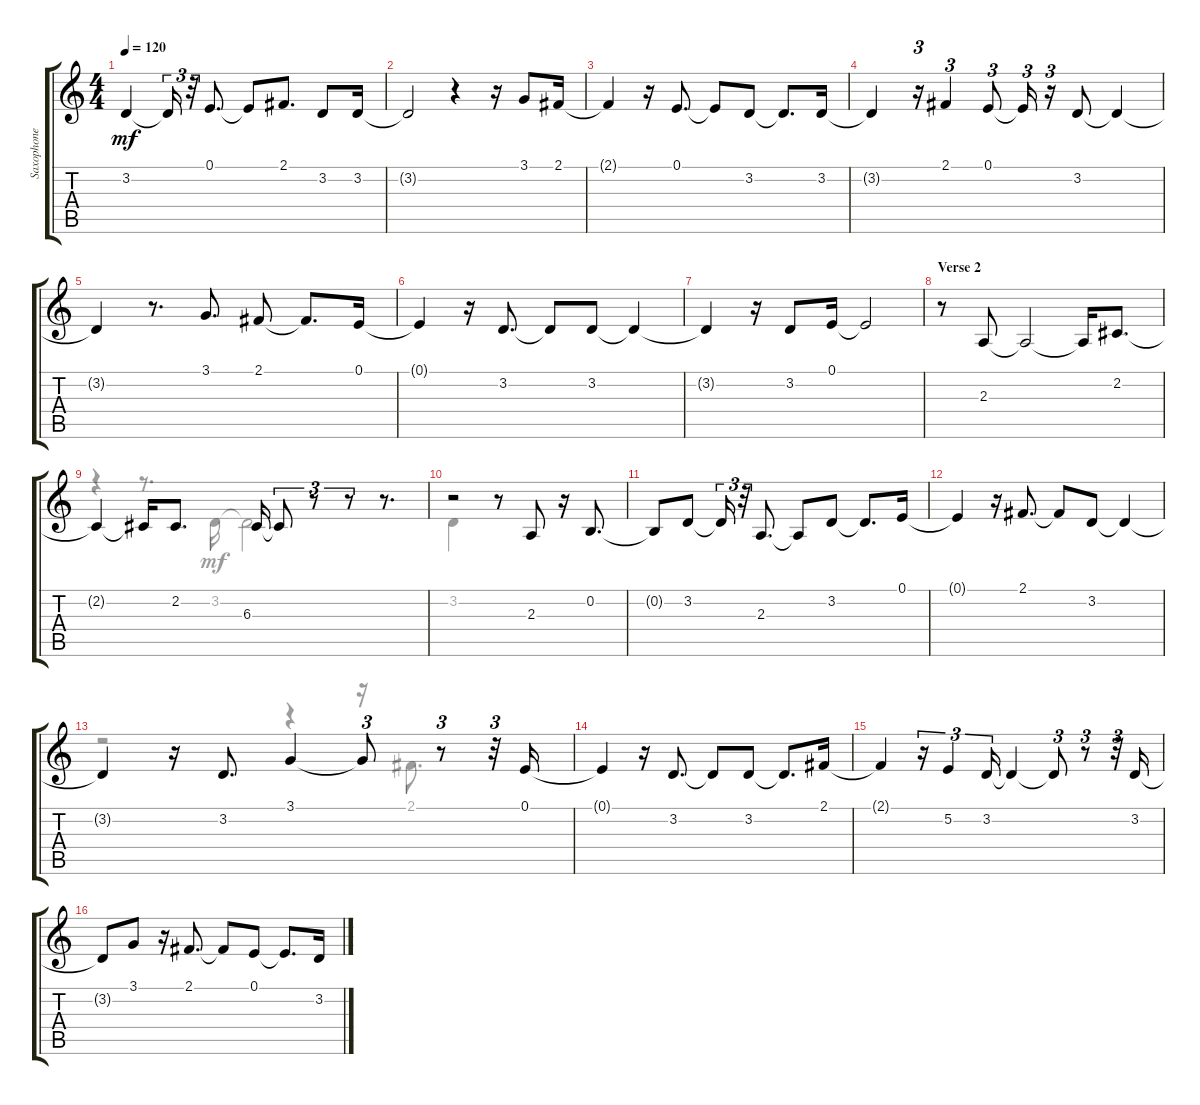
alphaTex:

\track ("Saxophone : Alto in Eb" "Saxophone ") {instrument altosax}
\staff {score tabs}
\tuning (E4 B3 G3 D3 A2 E2) {hide}
\voice
\ts (4 4)
\tempo 120
\clef g2
\ks aminor
3.2{t}.4{dy mf} 3.2{t}.16{tu (3 2)} r.32{tu (3 2)} 0.1.8{d} 0.1{t}.8 2.1.8{d} 3.2.8 3.2.16 |
3.2{t}.2 r.4 r.16 3.1.8 2.1.16 |
2.1{t}.4 r.16 0.1.8{d} 0.1{t}.8 3.2.8 3.2{t}.8{d} 3.2.16 |
3.2{t}.4 r.16{tu (3 2)} 2.1.4{tu (3 2)} 0.1.8{tu (3 2)} 0.1{t}.16{tu (3 2)} r.16{tu (3 2)} 3.2.8 3.2{t}.4 |
3.2{t}.4 r.8{d} 3.1.8{d} 2.1.8 2.1{t}.8{d} 0.1.16 |
0.1{t}.4 r.16 3.2.8{d} 3.2{t}.8 3.2.8 3.2{t}.4 |
3.2{t}.4 r.16 3.2.8 0.1.16 0.1{t}.2 |
\section ("" "Verse 2")
r.8 2.3.8 2.3{t}.2 2.3{t}.16 2.2.8{d} |
2.2{t}.4 2.2{t}.16 2.2.8{d} 6.3.16 6.3{t}.8{tu (3 2)} r.8{tu (3 2)} r.8{tu (3 2)} r.8{d} |
r.2 r.8 2.3.8 r.16 0.2.8{d} |
0.2{t}.8 3.2.8 3.2{t}.16{tu (3 2)} r.32{tu (3 2)} 2.3.8{d} 2.3{t}.8 3.2.8 3.2{t}.8{d} 0.1.16 |
0.1{t}.4 r.16 2.1.8{d} 2.1{t}.8 3.2.8 3.2{t}.4 |
3.2{t}.4 r.16 3.2.8{d} 3.1.4 3.1{t}.8{tu (3 2)} r.8{tu (3 2)} r.32{tu (3 2)} 0.1.16 |
0.1{t}.4 r.16 3.2.8{d} 3.2{t}.8 3.2.8 3.2{t}.8{d} 2.1.16 |
2.1{t}.4 r.16{tu (3 2)} 5.2.4{tu (3 2)} 3.2.16{tu (3 2)} 3.2{t}.4 3.2{t}.8{tu (3 2)} r.8{tu (3 2)} r.32{tu (3 2)} 3.2.16 |
3.2{t}.8 3.1.8 r.16 2.1.8{d} 2.1{t}.8 0.1.8 0.1{t}.8{d} 3.2.16
\voice
\clef g2
\ottava regular
\simile none
\ks aminor
|
|
|
|
|
|
|
|
r.4 r.8{d} 3.2.16 3.2{t}.2 |
3.2.4 |
|
|
r.2 r.4 r.16 2.1.8{d} |
|
|
